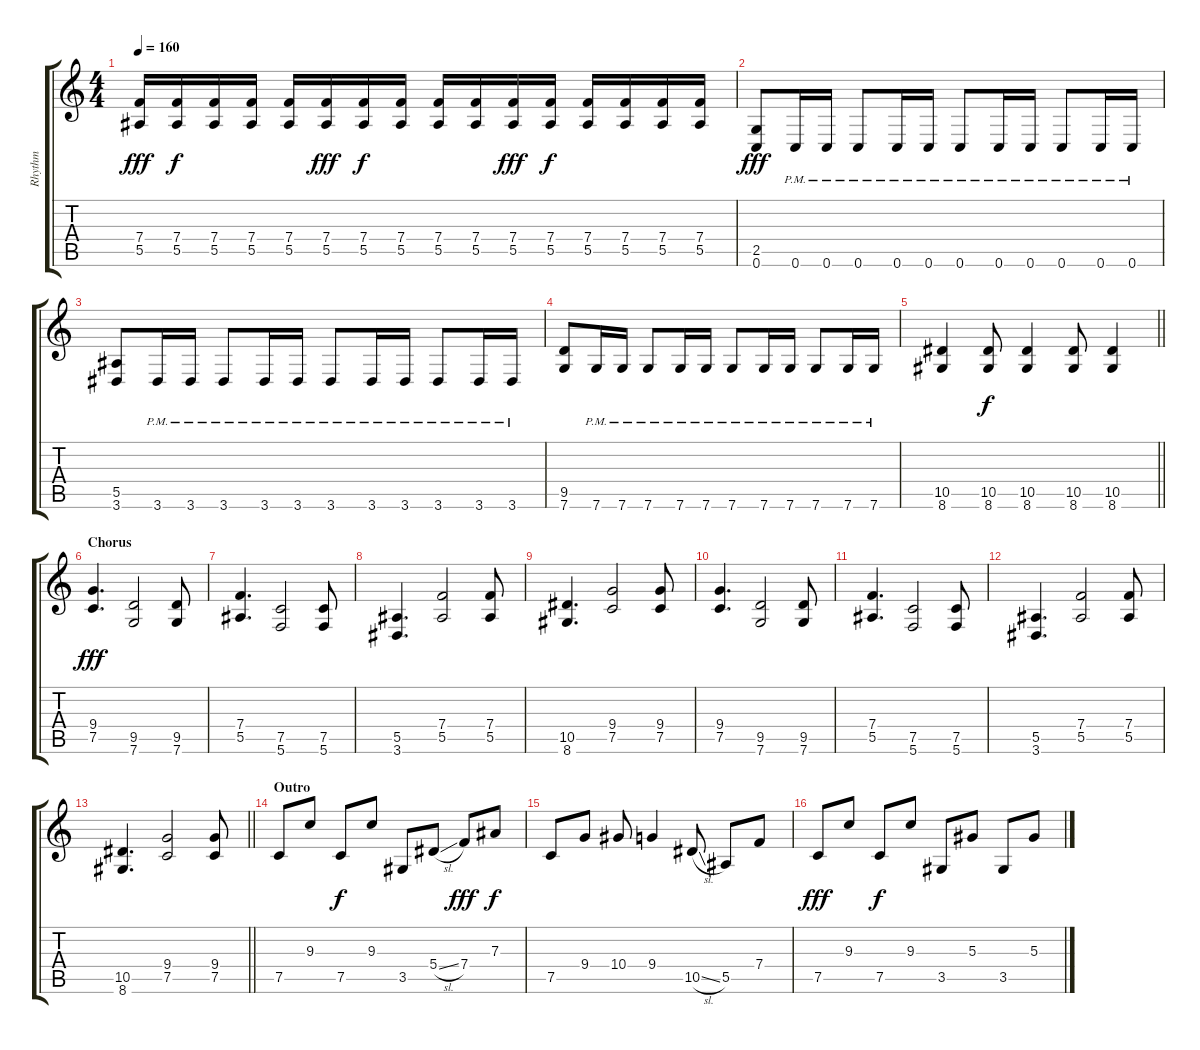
\track ("Rhythm" "Rhythm") {instrument distortionguitar}
\staff {score tabs}
\tuning (C4 G3 Eb3 Bb2 F2 C2) {hide}
\ts (4 4)
\tempo 160
\clef g2
\ks c
(7.4 5.5).16{dy fff} (7.4 5.5).16{dy f} (7.4 5.5).16 (7.4 5.5).16 (7.4 5.5).16 (7.4 5.5).16{dy fff} (7.4 5.5).16{dy f} (7.4 5.5).16 (7.4 5.5).16 (7.4 5.5).16 (7.4 5.5).16{dy fff} (7.4 5.5).16{dy f} (7.4 5.5).16 (7.4 5.5).16 (7.4 5.5).16 (7.4 5.5).16 |
(2.5 0.6).8{dy fff} 0.6{pm}.16 0.6{pm}.16 0.6{pm}.8 0.6{pm}.16 0.6{pm}.16 0.6{pm}.8 0.6{pm}.16 0.6{pm}.16 0.6{pm}.8 0.6{pm}.16 0.6{pm}.16 |
(5.5 3.6).8 3.6{pm}.16 3.6{pm}.16 3.6{pm}.8 3.6{pm}.16 3.6{pm}.16 3.6{pm}.8 3.6{pm}.16 3.6{pm}.16 3.6{pm}.8 3.6{pm}.16 3.6{pm}.16 |
(9.5 7.6).8 7.6{pm}.16 7.6{pm}.16 7.6{pm}.8 7.6{pm}.16 7.6{pm}.16 7.6{pm}.8 7.6{pm}.16 7.6{pm}.16 7.6{pm}.8 7.6{pm}.16 7.6{pm}.16 |
\barLineRight lightlight
(10.5 8.6).4 (10.5 8.6).8{dy f} (10.5 8.6).4 (10.5 8.6).8 (10.5 8.6).4 |
\section ("" "Chorus")
(9.4 7.5).4{d dy fff} (9.5 7.6).2 (9.5 7.6).8 |
(7.4 5.5).4{d} (7.5 5.6).2 (7.5 5.6).8 |
(5.5 3.6).4{d} (7.4 5.5).2 (7.4 5.5).8 |
(10.5 8.6).4{d} (9.4 7.5).2 (9.4 7.5).8 |
(9.4 7.5).4{d} (9.5 7.6).2 (9.5 7.6).8 |
(7.4 5.5).4{d} (7.5 5.6).2 (7.5 5.6).8 |
(5.5 3.6).4{d} (7.4 5.5).2 (7.4 5.5).8 |
\barLineRight lightlight
(10.5 8.6).4{d} (9.4 7.5).2 (9.4 7.5).8 |
\section ("" "Outro")
7.5.8 9.3.8 7.5.8{dy f} 9.3.8 3.5.8 5.4{sl}.8 7.4.8{dy fff} 7.3.8{dy f} |
7.5.8 9.4.8 10.4.8 9.4.4 10.5{sl}.8 5.5.8 7.4.8 |
7.5.8{dy fff} 9.3.8 7.5.8{dy f} 9.3.8 3.5.8 5.3.8 3.5.8 5.3.8
